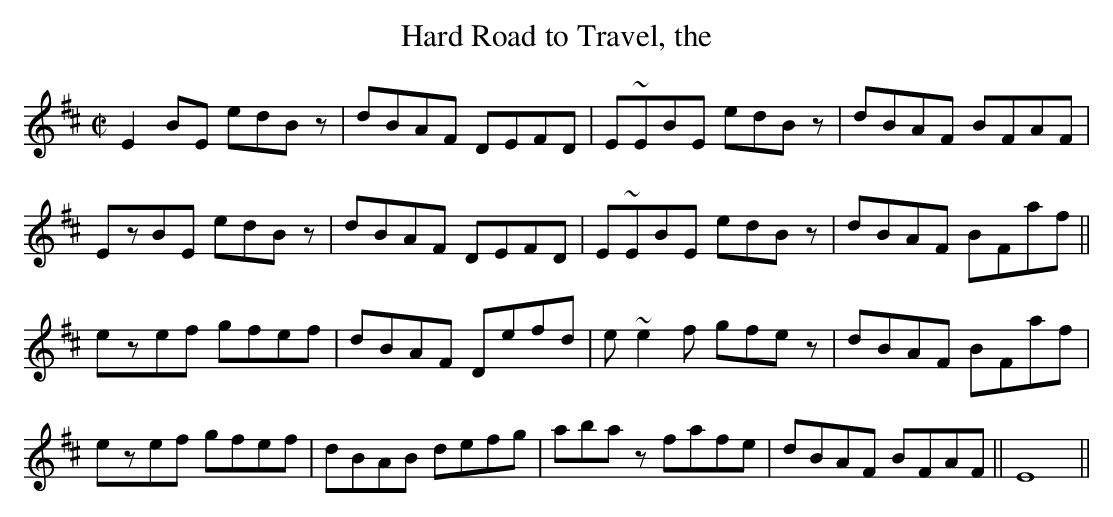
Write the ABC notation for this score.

X:1
T:Hard Road to Travel, the
M:C|
L:1/8
K:Edor
E2BE edBz|dBAF DEFD|E~EBE edBz|dBAF BFAF|
EzBE edBz|dBAF DEFD|E~EBE edBz|dBAF BFaf||
ezef gfef|dBAF Defd|e~e2f gfez|dBAF BFaf|
ezef gfef|dBAB defg|abaz fafe|dBAF BFAF||E8||
